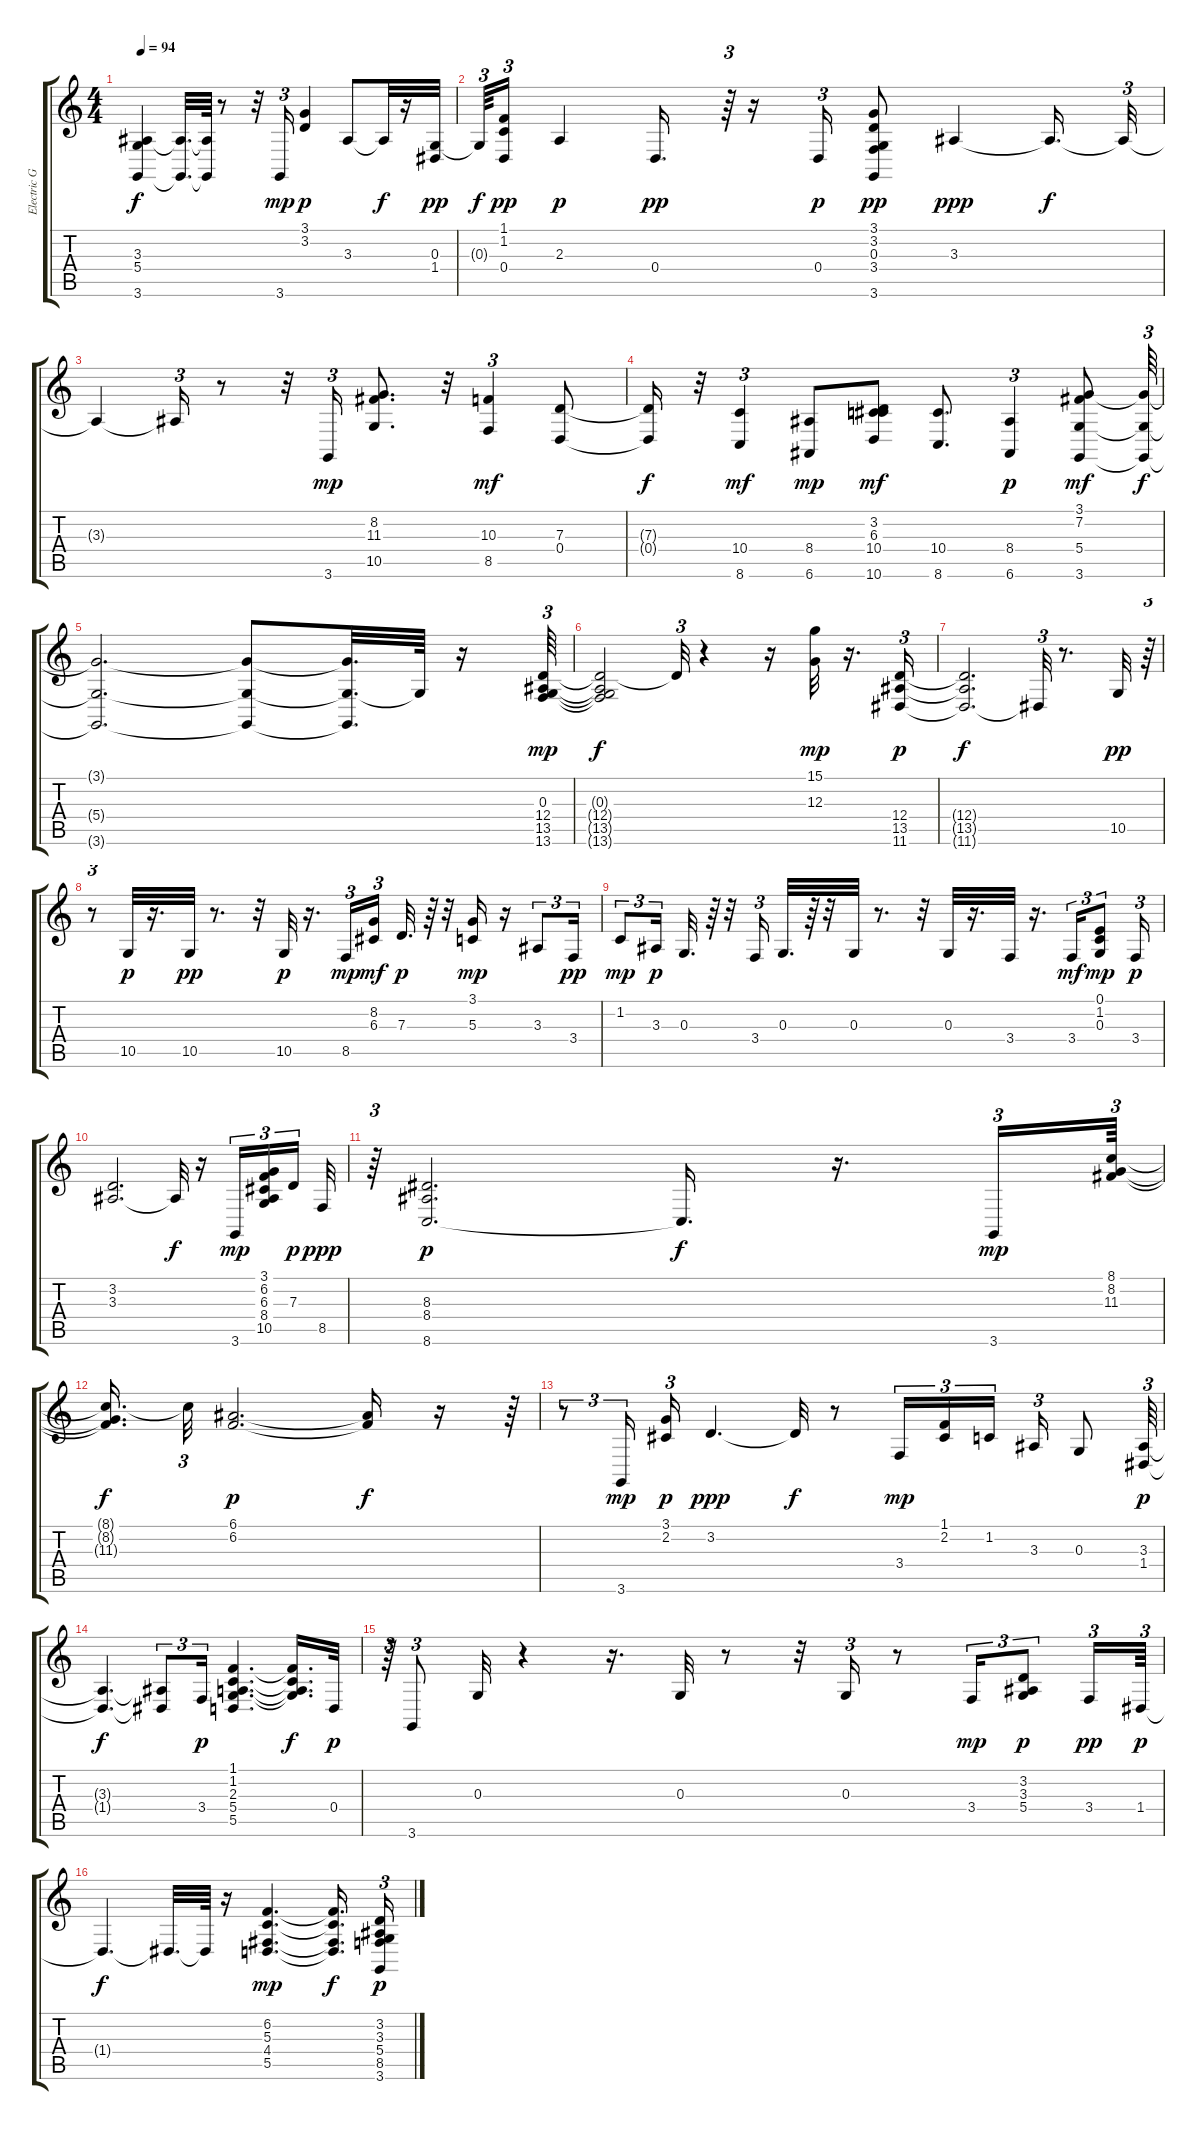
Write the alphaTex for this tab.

\track ("Electric Grand" "Electric G") {instrument electricgrandpiano}
\staff {score tabs}
\tuning (E4 B3 G3 D3 A2 E2) {hide}
\ts (4 4)
\tempo 94
\clef g2
\ks c
(3.3{t} 5.4{t} 3.6{t}).4{dy f} (3.3{t} 3.6{t}).32{d} (3.3{t} 3.6{t}).64 r.8 r.32 3.6.16{tu (3 2) dy mp} (3.1 3.2).4{dy p} 3.3.8 3.3{t}.32{dy f} r.16 (0.3 1.4).32{dy pp} |
0.3{t}.64{tu (3 2) dy f} (1.1 1.2 0.4).16{tu (3 2) dy pp} 2.3.4{dy p} 0.4.16{d dy pp} r.64{tu (3 2)} r.16 0.4.16{tu (3 2) dy p} (3.1 3.2 0.3 3.4 3.6).8{dy pp} 3.3.4{dy ppp} 3.3{t}.16{d dy f} 3.3{t}.32{tu (3 2)} |
3.3{t}.4 3.3{t}.16{tu (3 2)} r.8 r.32 3.6.16{tu (3 2) dy mp} (8.2 11.3 10.5).8{d} r.32 (10.3 8.5).4{tu (3 2) dy mf} (7.3 0.4).8 |
(7.3{t} 0.4{t}).16{dy f} r.32 (10.4 8.6).4{tu (3 2) dy mf} (8.4 6.6).8{dy mp} (3.2 6.3 10.4 10.6).8{dy mf} (10.4 8.6).8{d} (8.4 6.6).4{tu (3 2) dy p} (3.1 7.2 5.4 3.6).8{dy mf} (3.1{t} 5.4{t} 3.6{t}).64{tu (3 2) dy f} |
(3.1{t} 5.4{t} 3.6{t}).2{d} (3.1{t} 5.4{t} 3.6{t}).8 (3.1{t} 5.4{t} 3.6{t}).32{d} 5.4{t}.64 r.16 (0.3 12.4 13.5 13.6).64{tu (3 2) dy mp} |
(0.3{t} 12.4{t} 13.5{t} 13.6{t}).2{dy f} 12.4{t}.32{tu (3 2)} r.4 r.16 (15.1 12.3).32{dy mp} r.16{d} (12.4 13.5 11.6).16{tu (3 2) dy p} |
(12.4{t} 13.5{t} 11.6{t}).2{d dy f} 11.6{t}.32{tu (3 2)} r.8{d} 10.5.32{dy pp} r.64{tu (3 2)} |
r.8{tu (3 2)} 10.5.32{dy p} r.16{d} 10.5.32{dy pp} r.8{d} r.32 10.5.32{dy p} r.16{d} 8.5.16{tu (3 2) dy mp} (8.2 6.3).16{tu (3 2) dy mf} 7.3.32{d dy p} r.64 r.32 (3.1 5.3).16{dy mp} r.16 3.3.8{tu (3 2)} 3.4.16{tu (3 2) dy pp} |
1.2.8{tu (3 2) dy mp} 3.3.16{tu (3 2) dy p} 0.3.32{d} r.64 r.32 3.4.16{tu (3 2)} 0.3.32{d} r.64 r.32 0.3.32 r.8{d} r.32 0.3.32 r.16{d} 3.4.32 r.16{d} 3.4.16{tu (3 2) dy mf} (0.1 1.2 0.3).8{tu (3 2) dy mp} 3.4.16{tu (3 2) dy p} |
(3.2 3.3).2{d} 3.3{t}.32{dy f} r.16 3.6.16{tu (3 2) dy mp} (3.1 6.2 6.3 8.4 10.5).16{tu (3 2)} 7.3.16{tu (3 2) dy p} 8.5.32{dy ppp} |
r.64{tu (3 2)} (8.3 8.4 8.6).2{d dy p} 8.6{t}.16{d dy f} r.16{d} 3.6.16{tu (3 2) dy mp} (8.1 8.2 11.3).64{tu (3 2)} |
(8.1{t} 8.2{t} 11.3{t}).16{d dy f} 8.1{t}.32{tu (3 2)} (6.1 6.2).2{d dy p} (6.1{t} 6.2{t}).16{dy f} r.16 r.64{tu (3 2)} |
r.8{tu (3 2)} 3.6.16{tu (3 2) dy mp} (3.1 2.2).16{tu (3 2) dy p} 3.2.4{d dy ppp} 3.2{t}.32{dy f} r.8 3.4.16{tu (3 2) dy mp} (1.1 2.2).16{tu (3 2)} 1.2.16{tu (3 2)} 3.3.16{tu (3 2)} 0.3.8 (3.3 1.4).64{tu (3 2) dy p} |
(3.3{t} 1.4{t}).4{d dy f} (3.3{t} 1.4{t}).8{tu (3 2)} 3.4.16{tu (3 2) dy p} (1.1 1.2 2.3 5.4 5.5).4{d} (1.1{t} 1.2{t} 2.3{t} 5.4{t}).16{d dy f} 0.4.32{dy p} |
r.64{tu (3 2)} 3.6.8{tu (3 2)} 0.3.32 r.4 r.16{d} 0.3.32 r.8 r.32 0.3.16{tu (3 2)} r.8 3.4.16{tu (3 2) dy mp} (3.2 3.3 5.4).8{tu (3 2) dy p} 3.4.16{tu (3 2) dy pp} 1.4.64{tu (3 2) dy p} |
1.4{t}.4{d dy f} 1.4{t}.32{d} 1.4{t}.64 r.16 (6.2 5.3 4.4 5.5).4{d dy mp} (6.2{t} 5.3{t} 4.4{t} 5.5{t}).16{d dy f} (3.2 3.3 5.4 8.5 3.6).16{tu (3 2) dy p}
